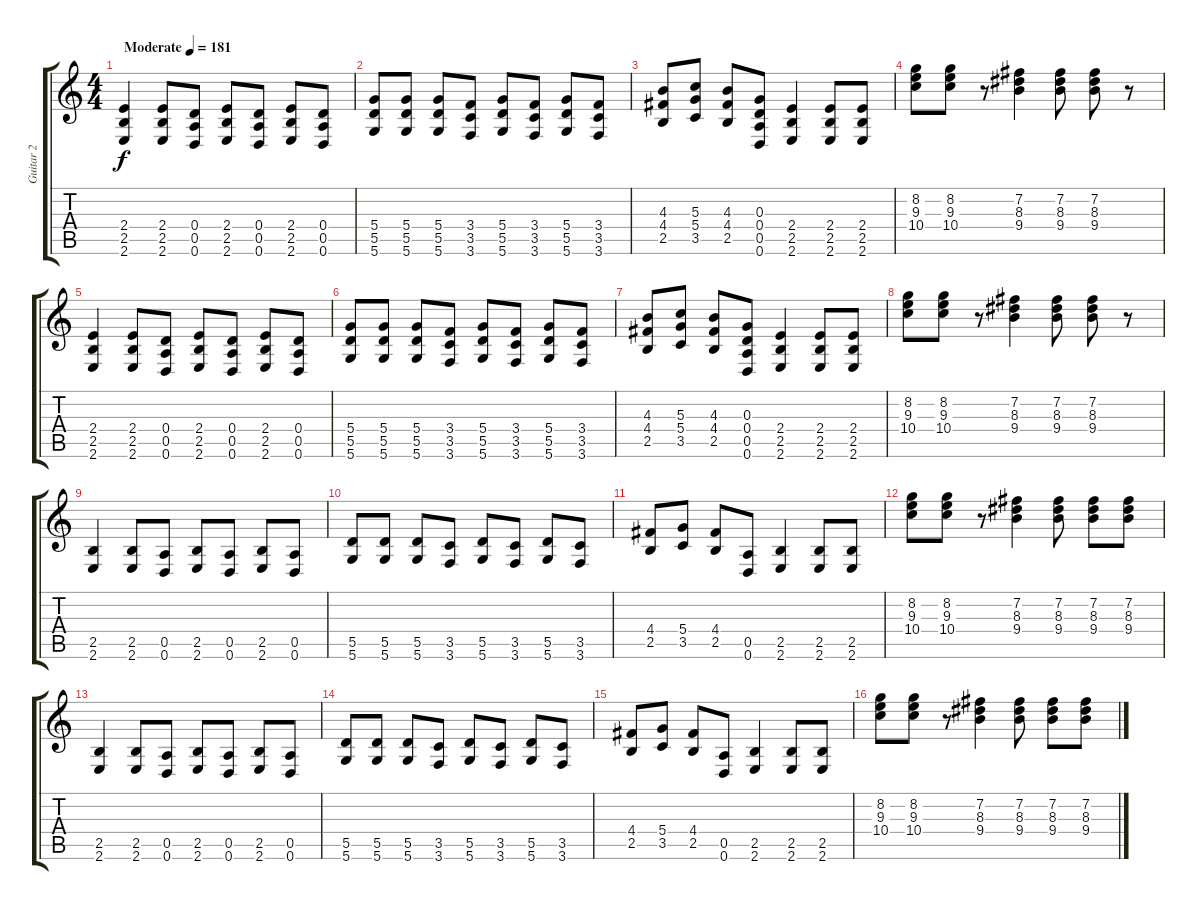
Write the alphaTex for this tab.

\track ("Guitar 2" "Guitar 2") {instrument overdrivenguitar}
\staff {score tabs}
\tuning (E4 B3 G3 D3 A2 D2) {hide}
\ts (4 4)
\tempo (181 "Moderate")
\clef g2
\ks c
(2.4 2.5 2.6).4{dy f instrument overdrivenguitar} (2.4 2.5 2.6).8 (0.4 0.5 0.6).8 (2.4 2.5 2.6).8 (0.4 0.5 0.6).8 (2.4 2.5 2.6).8 (0.4 0.5 0.6).8 |
(5.4 5.5 5.6).8 (5.4 5.5 5.6).8 (5.4 5.5 5.6).8 (3.4 3.5 3.6).8 (5.4 5.5 5.6).8 (3.4 3.5 3.6).8 (5.4 5.5 5.6).8 (3.4 3.5 3.6).8 |
(4.3 4.4 2.5).8 (5.3 5.4 3.5).8 (4.3 4.4 2.5).8 (0.3 0.4 0.5 0.6).8 (2.4 2.5 2.6).4 (2.4 2.5 2.6).8 (2.4 2.5 2.6).8 |
(8.2 9.3 10.4).8 (8.2 9.3 10.4).8 r.8 (7.2 8.3 9.4).4 (7.2 8.3 9.4).8 (7.2 8.3 9.4).8 r.8 |
(2.4 2.5 2.6).4 (2.4 2.5 2.6).8 (0.4 0.5 0.6).8 (2.4 2.5 2.6).8 (0.4 0.5 0.6).8 (2.4 2.5 2.6).8 (0.4 0.5 0.6).8 |
(5.4 5.5 5.6).8 (5.4 5.5 5.6).8 (5.4 5.5 5.6).8 (3.4 3.5 3.6).8 (5.4 5.5 5.6).8 (3.4 3.5 3.6).8 (5.4 5.5 5.6).8 (3.4 3.5 3.6).8 |
(4.3 4.4 2.5).8 (5.3 5.4 3.5).8 (4.3 4.4 2.5).8 (0.3 0.4 0.5 0.6).8 (2.4 2.5 2.6).4 (2.4 2.5 2.6).8 (2.4 2.5 2.6).8 |
(8.2 9.3 10.4).8 (8.2 9.3 10.4).8 r.8 (7.2 8.3 9.4).4 (7.2 8.3 9.4).8 (7.2 8.3 9.4).8 r.8 |
(2.5 2.6).4 (2.5 2.6).8 (0.5 0.6).8 (2.5 2.6).8 (0.5 0.6).8 (2.5 2.6).8 (0.5 0.6).8 |
(5.5 5.6).8 (5.5 5.6).8 (5.5 5.6).8 (3.5 3.6).8 (5.5 5.6).8 (3.5 3.6).8 (5.5 5.6).8 (3.5 3.6).8 |
(4.4 2.5).8 (5.4 3.5).8 (4.4 2.5).8 (0.5 0.6).8 (2.5 2.6).4 (2.5 2.6).8 (2.5 2.6).8 |
(8.2 9.3 10.4).8 (8.2 9.3 10.4).8 r.8 (7.2 8.3 9.4).4 (7.2 8.3 9.4).8 (7.2 8.3 9.4).8 (7.2 8.3 9.4).8 |
(2.5 2.6).4 (2.5 2.6).8 (0.5 0.6).8 (2.5 2.6).8 (0.5 0.6).8 (2.5 2.6).8 (0.5 0.6).8 |
(5.5 5.6).8 (5.5 5.6).8 (5.5 5.6).8 (3.5 3.6).8 (5.5 5.6).8 (3.5 3.6).8 (5.5 5.6).8 (3.5 3.6).8 |
(4.4 2.5).8 (5.4 3.5).8 (4.4 2.5).8 (0.5 0.6).8 (2.5 2.6).4 (2.5 2.6).8 (2.5 2.6).8 |
(8.2 9.3 10.4).8 (8.2 9.3 10.4).8 r.8 (7.2 8.3 9.4).4 (7.2 8.3 9.4).8 (7.2 8.3 9.4).8 (7.2 8.3 9.4).8
